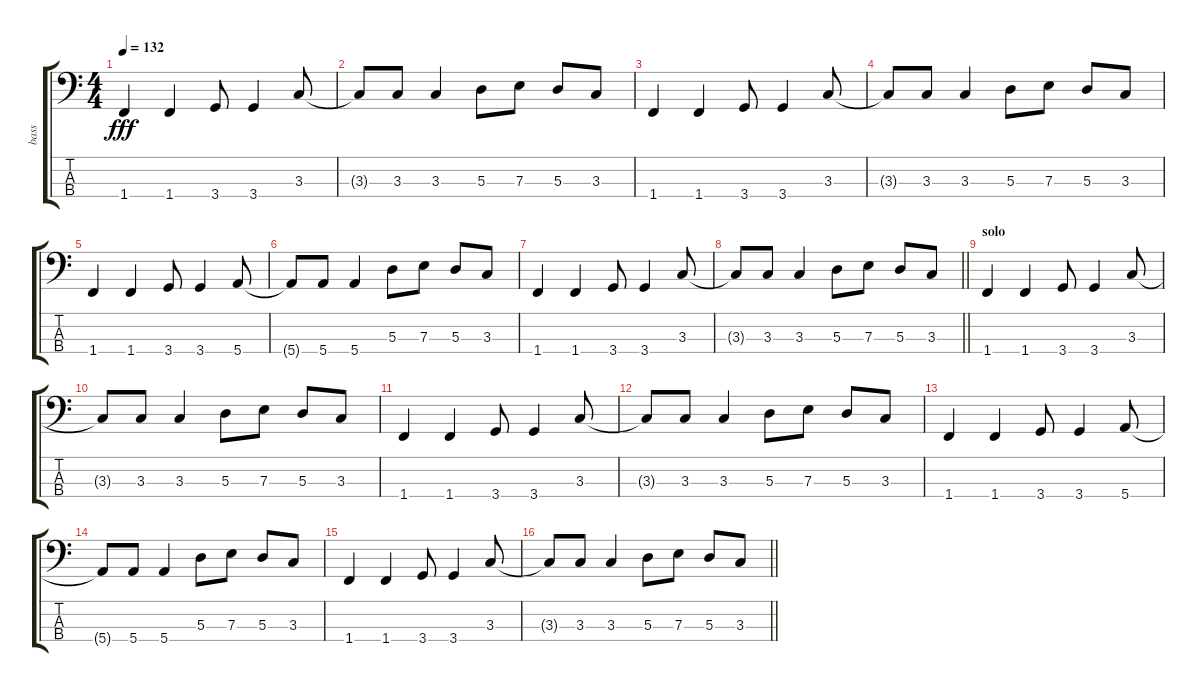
\track ("bass" "bass") {instrument electricbassfinger}
\staff {score tabs}
\tuning (G2 D2 A1 E1) {hide}
\ts (4 4)
\section ("" "")
\tempo 132
\clef f4
\ks c
1.4.4{dy fff} 1.4.4 3.4.8 3.4.4 3.3.8 |
3.3{t}.8 3.3.8 3.3.4 5.3.8 7.3.8 5.3.8 3.3.8 |
1.4.4 1.4.4 3.4.8 3.4.4 3.3.8 |
3.3{t}.8 3.3.8 3.3.4 5.3.8 7.3.8 5.3.8 3.3.8 |
1.4.4 1.4.4 3.4.8 3.4.4 5.4.8 |
5.4{t}.8 5.4.8 5.4.4 5.3.8 7.3.8 5.3.8 3.3.8 |
1.4.4 1.4.4 3.4.8 3.4.4 3.3.8 |
\barLineRight lightlight
3.3{t}.8 3.3.8 3.3.4 5.3.8 7.3.8 5.3.8 3.3.8 |
\section ("" "solo")
1.4.4 1.4.4 3.4.8 3.4.4 3.3.8 |
3.3{t}.8 3.3.8 3.3.4 5.3.8 7.3.8 5.3.8 3.3.8 |
1.4.4 1.4.4 3.4.8 3.4.4 3.3.8 |
3.3{t}.8 3.3.8 3.3.4 5.3.8 7.3.8 5.3.8 3.3.8 |
1.4.4 1.4.4 3.4.8 3.4.4 5.4.8 |
5.4{t}.8 5.4.8 5.4.4 5.3.8 7.3.8 5.3.8 3.3.8 |
1.4.4 1.4.4 3.4.8 3.4.4 3.3.8 |
\barLineRight lightlight
3.3{t}.8 3.3.8 3.3.4 5.3.8 7.3.8 5.3.8 3.3.8
